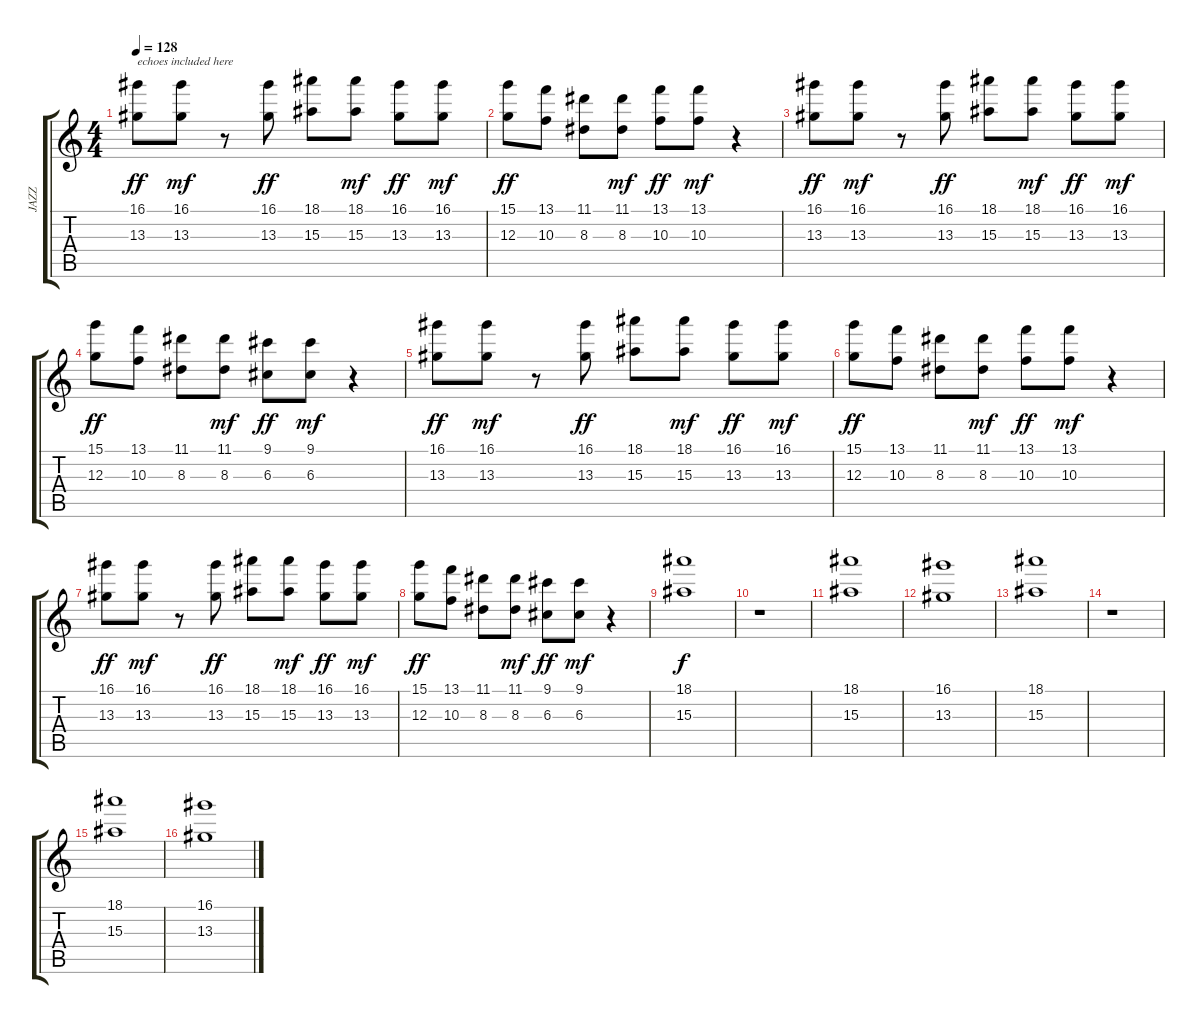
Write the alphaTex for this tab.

\track ("JAZZ" "JAZZ") {instrument electricguitarjazz}
\staff {score tabs}
\tuning (E4 B3 G3 D3 A2 E2) {hide}
\ts (4 4)
\tempo 128
\clef g2
\ks c
(16.1 13.3).8{txt "echoes included here" dy ff} (16.1 13.3).8{dy mf} r.8 (16.1 13.3).8{dy ff} (18.1 15.3).8 (18.1 15.3).8{dy mf} (16.1 13.3).8{dy ff} (16.1 13.3).8{dy mf} |
(15.1 12.3).8{dy ff} (13.1 10.3).8 (11.1 8.3).8 (11.1 8.3).8{dy mf} (13.1 10.3).8{dy ff} (13.1 10.3).8{dy mf} r.4 |
(16.1 13.3).8{dy ff} (16.1 13.3).8{dy mf} r.8 (16.1 13.3).8{dy ff} (18.1 15.3).8 (18.1 15.3).8{dy mf} (16.1 13.3).8{dy ff} (16.1 13.3).8{dy mf} |
(15.1 12.3).8{dy ff} (13.1 10.3).8 (11.1 8.3).8 (11.1 8.3).8{dy mf} (9.1 6.3).8{dy ff} (9.1 6.3).8{dy mf} r.4 |
(16.1 13.3).8{dy ff} (16.1 13.3).8{dy mf} r.8 (16.1 13.3).8{dy ff} (18.1 15.3).8 (18.1 15.3).8{dy mf} (16.1 13.3).8{dy ff} (16.1 13.3).8{dy mf} |
(15.1 12.3).8{dy ff} (13.1 10.3).8 (11.1 8.3).8 (11.1 8.3).8{dy mf} (13.1 10.3).8{dy ff} (13.1 10.3).8{dy mf} r.4 |
(16.1 13.3).8{dy ff} (16.1 13.3).8{dy mf} r.8 (16.1 13.3).8{dy ff} (18.1 15.3).8 (18.1 15.3).8{dy mf} (16.1 13.3).8{dy ff} (16.1 13.3).8{dy mf} |
(15.1 12.3).8{dy ff} (13.1 10.3).8 (11.1 8.3).8 (11.1 8.3).8{dy mf} (9.1 6.3).8{dy ff} (9.1 6.3).8{dy mf} r.4 |
(18.1 15.3).1{dy f} |
r.1 |
(18.1 15.3).1 |
(16.1 13.3).1 |
(18.1 15.3).1 |
r.1 |
(18.1 15.3).1 |
(16.1 13.3).1
